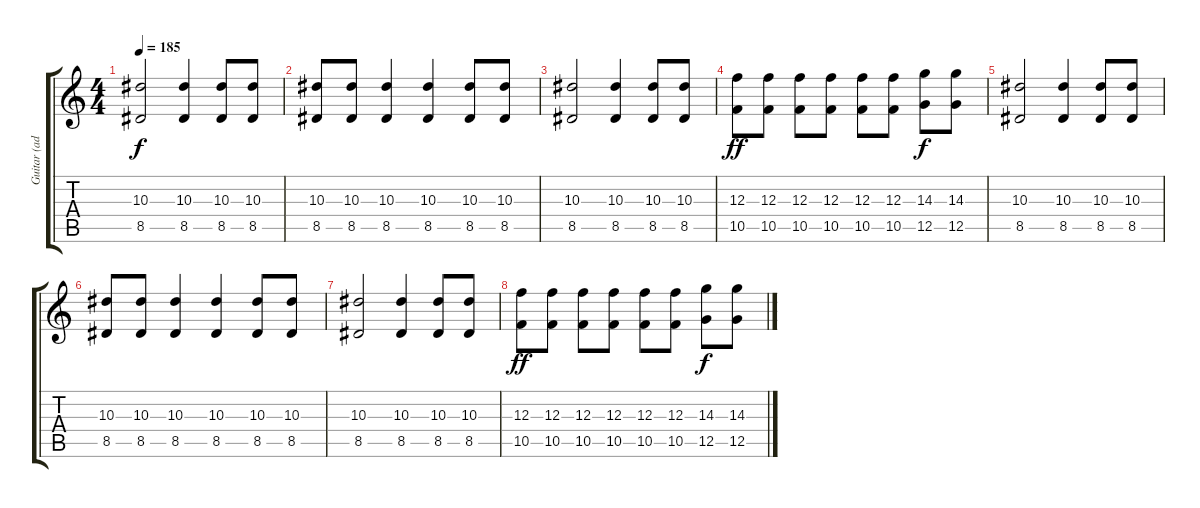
\track ("Guitar (additional guitars)" "Guitar (ad") {instrument distortionguitar}
\staff {score tabs}
\tuning (D4 A3 F3 C3 G2 C2) {hide}
\ts (4 4)
\tempo 185
\clef g2
\ks c
(10.3 8.5).2{dy f} (10.3 8.5).4 (10.3 8.5).8 (10.3 8.5).8 |
(10.3 8.5).8 (10.3 8.5).8 (10.3 8.5).4 (10.3 8.5).4 (10.3 8.5).8 (10.3 8.5).8 |
(10.3 8.5).2 (10.3 8.5).4 (10.3 8.5).8 (10.3 8.5).8 |
(12.3 10.5).8{dy ff} (12.3 10.5).8 (12.3 10.5).8 (12.3 10.5).8 (12.3 10.5).8 (12.3 10.5).8 (14.3 12.5).8{dy f} (14.3 12.5).8 |
(10.3 8.5).2 (10.3 8.5).4 (10.3 8.5).8 (10.3 8.5).8 |
(10.3 8.5).8 (10.3 8.5).8 (10.3 8.5).4 (10.3 8.5).4 (10.3 8.5).8 (10.3 8.5).8 |
(10.3 8.5).2 (10.3 8.5).4 (10.3 8.5).8 (10.3 8.5).8 |
(12.3 10.5).8{dy ff} (12.3 10.5).8 (12.3 10.5).8 (12.3 10.5).8 (12.3 10.5).8 (12.3 10.5).8 (14.3 12.5).8{dy f} (14.3 12.5).8
